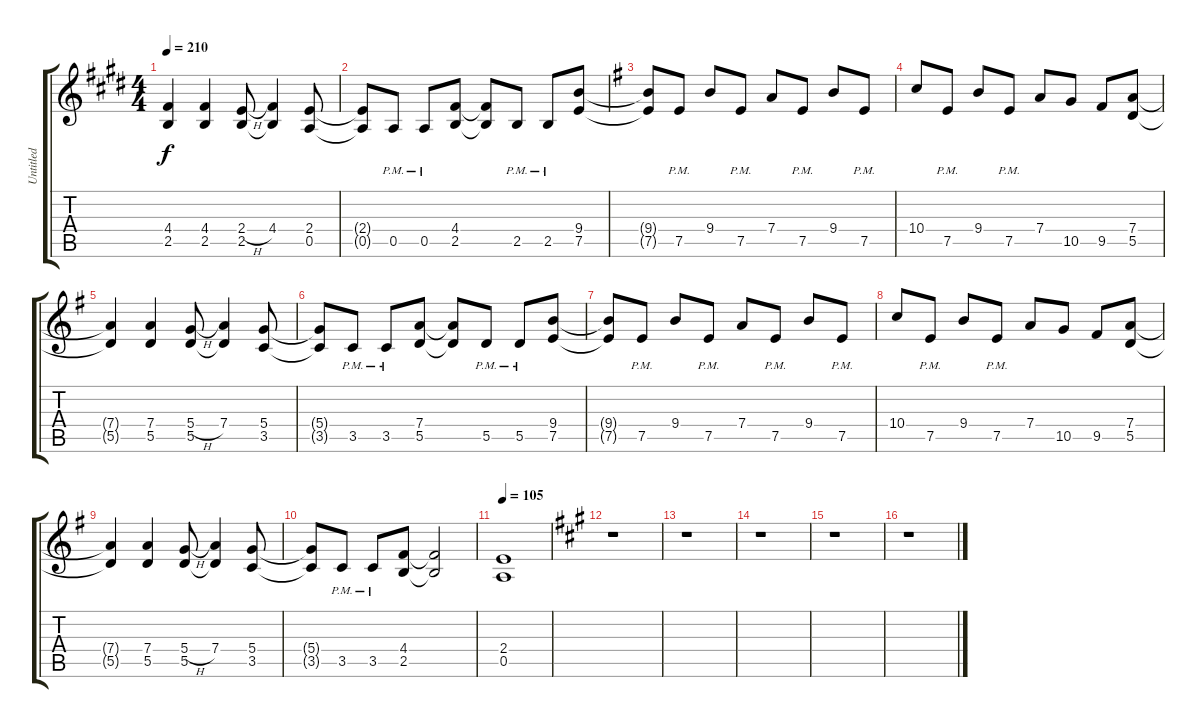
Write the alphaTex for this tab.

\track ("Untitled" "Untitled") {instrument distortionguitar}
\staff {score tabs}
\tuning (E4 B3 G3 D3 A2 E2) {hide}
\ts (4 4)
\tempo 210
\clef g2
\ks c#minor
(4.4{t} 2.5{t}).4{dy f} (4.4 2.5).4 (2.4{h} 2.5).8 (4.4 2.5{t}).4 (2.4 0.5).8 |
(2.4{t} 0.5{t}).8 0.5{pm}.8 0.5{pm}.8 (4.4 2.5).8 (4.4{t} 2.5{t}).8 2.5{pm}.8 2.5{pm}.8 (9.4 7.5).8 |
\ks g
(9.4{t} 7.5{t}).8 7.5{pm}.8 9.4.8 7.5{pm}.8 7.4.8 7.5{pm}.8 9.4.8 7.5{pm}.8 |
10.4.8 7.5{pm}.8 9.4.8 7.5{pm}.8 7.4.8 10.5.8 9.5.8 (7.4 5.5).8 |
(7.4{t} 5.5{t}).4 (7.4 5.5).4 (5.4{h} 5.5).8 (7.4 5.5{t}).4 (5.4 3.5).8 |
(5.4{t} 3.5{t}).8 3.5{pm}.8 3.5{pm}.8 (7.4 5.5).8 (7.4{t} 5.5{t}).8 5.5{pm}.8 5.5{pm}.8 (9.4 7.5).8 |
(9.4{t} 7.5{t}).8 7.5{pm}.8 9.4.8 7.5{pm}.8 7.4.8 7.5{pm}.8 9.4.8 7.5{pm}.8 |
10.4.8 7.5{pm}.8 9.4.8 7.5{pm}.8 7.4.8 10.5.8 9.5.8 (7.4 5.5).8 |
(7.4{t} 5.5{t}).4 (7.4 5.5).4 (5.4{h} 5.5).8 (7.4 5.5{t}).4 (5.4 3.5).8 |
(5.4{t} 3.5{t}).8 3.5{pm}.8 3.5{pm}.8 (4.4 2.5).8 (4.4{t} 2.5{t}).2 |
\tempo 105
(2.4 0.5).1 |
\ks a
r.1 |
r.1 |
r.1 |
r.1 |
r.1
